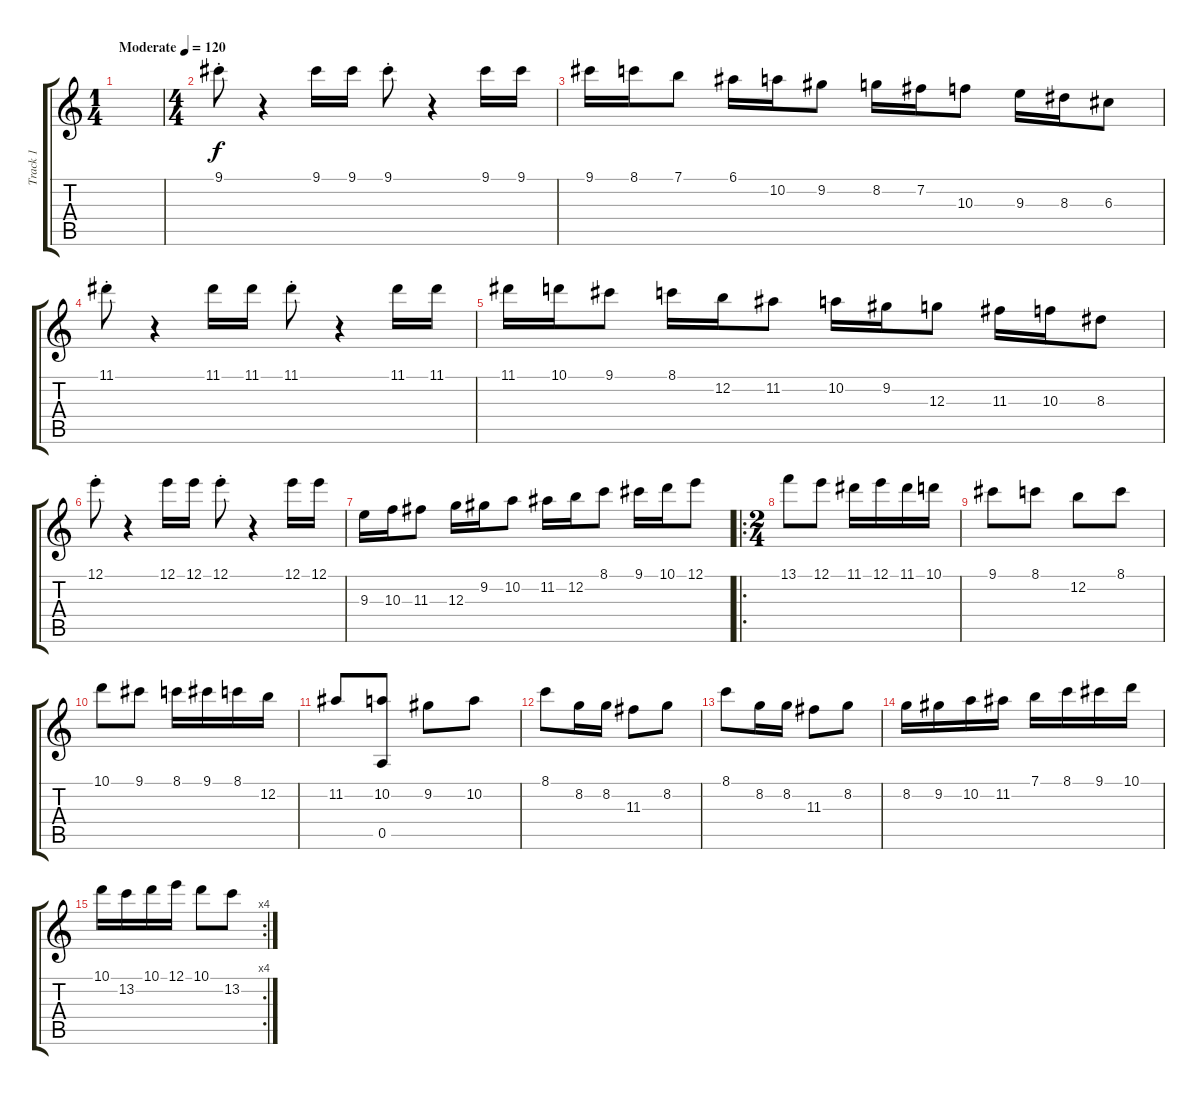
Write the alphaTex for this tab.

\track ("Track 1" "Track 1") {instrument acousticguitarnylon}
\staff {score tabs}
\tuning (E4 B3 G3 D3 A2 E2) {hide}
\ts (1 4)
\tempo (120 "Moderate")
\clef g2
\ks c
|
\ts (4 4)
9.1{st}.8 r.4 9.1.16 9.1.16 9.1{st}.8 r.4 9.1.16 9.1.16 |
9.1.16 8.1.16 7.1.8 6.1.16 10.2.16 9.2.8 8.2.16 7.2.16 10.3.8 9.3.16 8.3.16 6.3.8 |
11.1{st}.8 r.4 11.1.16 11.1.16 11.1{st}.8 r.4 11.1.16 11.1.16 |
11.1.16 10.1.16 9.1.8 8.1.16 12.2.16 11.2.8 10.2.16 9.2.16 12.3.8 11.3.16 10.3.16 8.3.8 |
12.1{st}.8 r.4 12.1.16 12.1.16 12.1{st}.8 r.4 12.1.16 12.1.16 |
9.3.16 10.3.16 11.3.8 12.3.16 9.2.16 10.2.8 11.2.16 12.2.16 8.1.8 9.1.16 10.1.16 12.1.8 |
\ro
\ts (2 4)
13.1.8 12.1.8 11.1.16 12.1.16 11.1.16 10.1.16 |
9.1.8 8.1.8 12.2.8 8.1.8 |
10.1.8 9.1.8 8.1.16 9.1.16 8.1.16 12.2.16 |
11.2.8 (10.2 0.5).8 9.2.8 10.2.8 |
8.1.8 8.2.16 8.2.16 11.3.8 8.2.8 |
8.1.8 8.2.16 8.2.16 11.3.8 8.2.8 |
8.2.16 9.2.16 10.2.16 11.2.16 7.1.16 8.1.16 9.1.16 10.1.16 |
\rc 4
10.1.16 13.2.16 10.1.16 12.1.16 10.1.8 13.2.8
